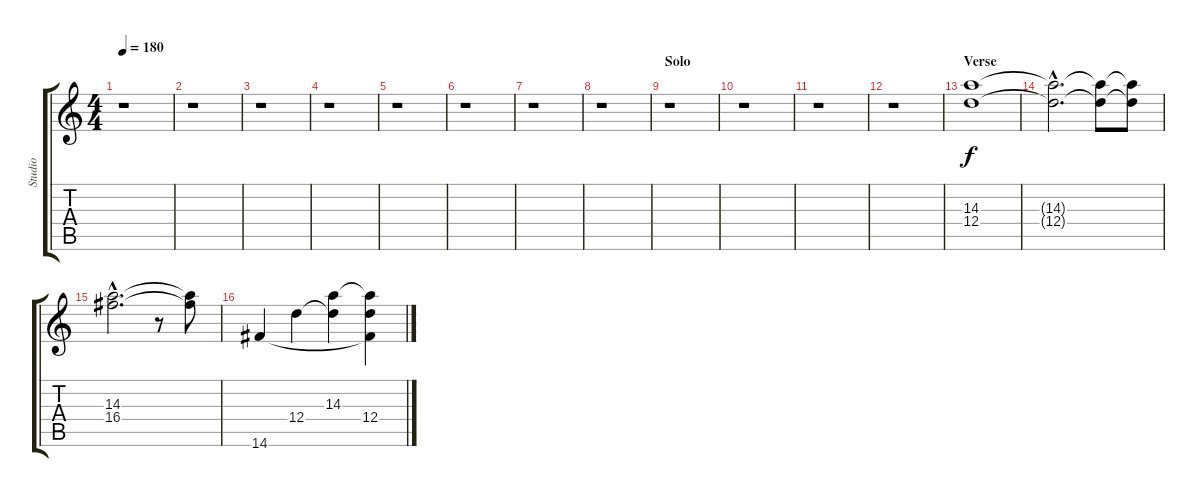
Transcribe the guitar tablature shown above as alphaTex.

\track ("Studio" "Studio") {instrument acousticguitarsteel}
\staff {score tabs}
\tuning (E4 B3 G3 D3 A2 E2) {hide}
\ts (4 4)
\tempo 180
\clef g2
\ks c
r.1{dy f} |
r.1 |
r.1 |
r.1 |
r.1 |
r.1 |
r.1 |
r.1{volume 9 instrument distortionguitar} |
\section ("" "Solo")
r.1 |
r.1 |
r.1 |
r.1 |
\section ("" "Verse")
(14.3 12.4).1{volume 3 instrument distortionguitar} |
(14.3{hac t} 12.4{hac t}).2{d} (14.3{t} 12.4{t}).8 (14.3{t} 12.4{t}).8{volume 9} |
(14.3{hac} 16.4{hac}).2{d volume 3} r.8 (14.3{t} 16.4{t}).8{volume 9} |
14.6.4 12.4.4 (14.3 12.4{t}).4 (14.3{t} 12.4 14.6{t}).4
